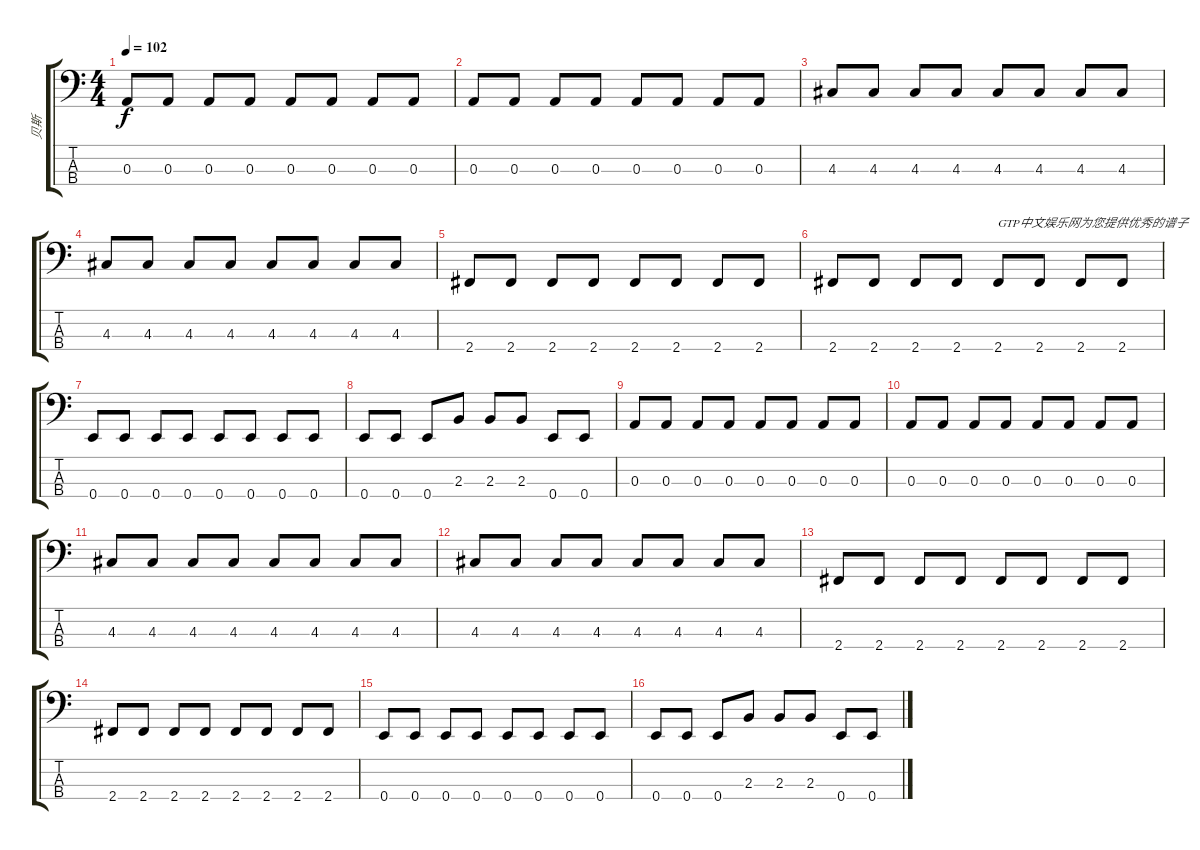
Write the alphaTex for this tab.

\track ("贝斯" "贝斯") {instrument electricbassfinger}
\staff {score tabs}
\tuning (G2 D2 A1 E1) {hide}
\ts (4 4)
\tempo 102
\clef f4
\ks c
0.3.8{dy f} 0.3.8 0.3.8 0.3.8 0.3.8 0.3.8 0.3.8 0.3.8 |
0.3.8 0.3.8 0.3.8 0.3.8 0.3.8 0.3.8 0.3.8 0.3.8 |
4.3.8 4.3.8 4.3.8 4.3.8 4.3.8 4.3.8 4.3.8 4.3.8 |
4.3.8 4.3.8 4.3.8 4.3.8 4.3.8 4.3.8 4.3.8 4.3.8 |
2.4.8 2.4.8 2.4.8 2.4.8 2.4.8 2.4.8 2.4.8 2.4.8 |
2.4.8 2.4.8 2.4.8 2.4.8 2.4.8{txt "GTP中文娱乐网为您提供优秀的谱子"} 2.4.8 2.4.8 2.4.8 |
0.4.8 0.4.8 0.4.8 0.4.8 0.4.8 0.4.8 0.4.8 0.4.8 |
0.4.8 0.4.8 0.4.8 2.3.8 2.3.8 2.3.8 0.4.8 0.4.8 |
0.3.8 0.3.8 0.3.8 0.3.8 0.3.8 0.3.8 0.3.8 0.3.8 |
0.3.8 0.3.8 0.3.8 0.3.8 0.3.8 0.3.8 0.3.8 0.3.8 |
4.3.8 4.3.8 4.3.8 4.3.8 4.3.8 4.3.8 4.3.8 4.3.8 |
4.3.8 4.3.8 4.3.8 4.3.8 4.3.8 4.3.8 4.3.8 4.3.8 |
2.4.8 2.4.8 2.4.8 2.4.8 2.4.8 2.4.8 2.4.8 2.4.8 |
2.4.8 2.4.8 2.4.8 2.4.8 2.4.8 2.4.8 2.4.8 2.4.8 |
0.4.8 0.4.8 0.4.8 0.4.8 0.4.8 0.4.8 0.4.8 0.4.8 |
0.4.8 0.4.8 0.4.8 2.3.8 2.3.8 2.3.8 0.4.8 0.4.8
